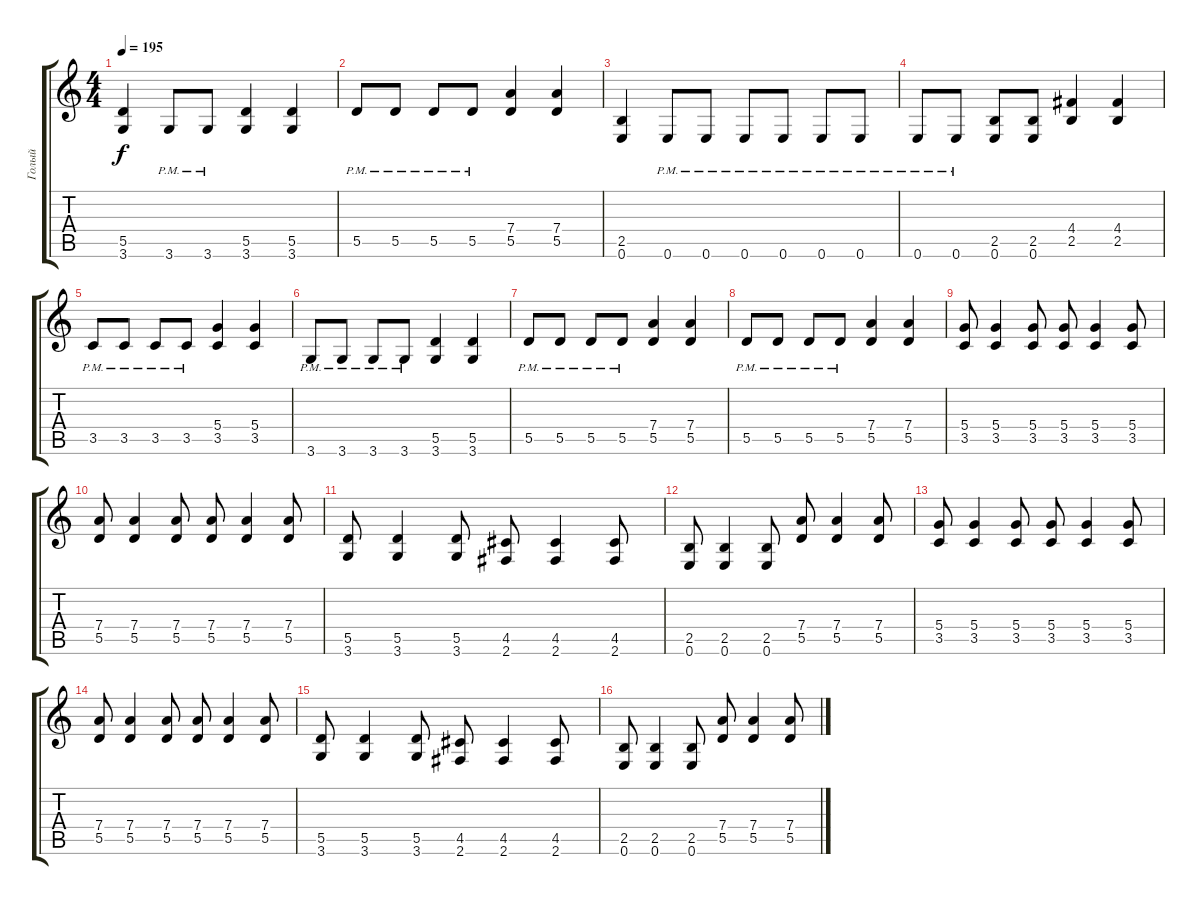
\track ("Голый" "Голый") {instrument overdrivenguitar}
\staff {score tabs}
\tuning (E4 B3 G3 D3 A2 E2) {hide}
\ts (4 4)
\tempo 195
\clef g2
\ks c
(5.5 3.6).4{dy f} 3.6{pm}.8 3.6{pm}.8 (5.5 3.6).4 (5.5 3.6).4 |
5.5{pm}.8 5.5{pm}.8 5.5{pm}.8 5.5{pm}.8 (7.4 5.5).4 (7.4 5.5).4 |
(2.5 0.6).4 0.6{pm}.8 0.6{pm}.8 0.6{pm}.8 0.6{pm}.8 0.6{pm}.8 0.6{pm}.8 |
0.6{pm}.8 0.6{pm}.8 (2.5 0.6).8 (2.5 0.6).8 (4.4 2.5).4 (4.4 2.5).4 |
3.5{pm}.8 3.5{pm}.8 3.5{pm}.8 3.5{pm}.8 (5.4 3.5).4 (5.4 3.5).4 |
3.6{pm}.8 3.6{pm}.8 3.6{pm}.8 3.6{pm}.8 (5.5 3.6).4 (5.5 3.6).4 |
5.5{pm}.8 5.5{pm}.8 5.5{pm}.8 5.5{pm}.8 (7.4 5.5).4 (7.4 5.5).4 |
5.5{pm}.8 5.5{pm}.8 5.5{pm}.8 5.5{pm}.8 (7.4 5.5).4 (7.4 5.5).4 |
(5.4 3.5).8 (5.4 3.5).4 (5.4 3.5).8 (5.4 3.5).8 (5.4 3.5).4 (5.4 3.5).8 |
(7.4 5.5).8 (7.4 5.5).4 (7.4 5.5).8 (7.4 5.5).8 (7.4 5.5).4 (7.4 5.5).8 |
(5.5 3.6).8 (5.5 3.6).4 (5.5 3.6).8 (4.5 2.6).8 (4.5 2.6).4 (4.5 2.6).8 |
(2.5 0.6).8 (2.5 0.6).4 (2.5 0.6).8 (7.4 5.5).8 (7.4 5.5).4 (7.4 5.5).8 |
(5.4 3.5).8 (5.4 3.5).4 (5.4 3.5).8 (5.4 3.5).8 (5.4 3.5).4 (5.4 3.5).8 |
(7.4 5.5).8 (7.4 5.5).4 (7.4 5.5).8 (7.4 5.5).8 (7.4 5.5).4 (7.4 5.5).8 |
(5.5 3.6).8 (5.5 3.6).4 (5.5 3.6).8 (4.5 2.6).8 (4.5 2.6).4 (4.5 2.6).8 |
(2.5 0.6).8 (2.5 0.6).4 (2.5 0.6).8 (7.4 5.5).8 (7.4 5.5).4 (7.4 5.5).8
